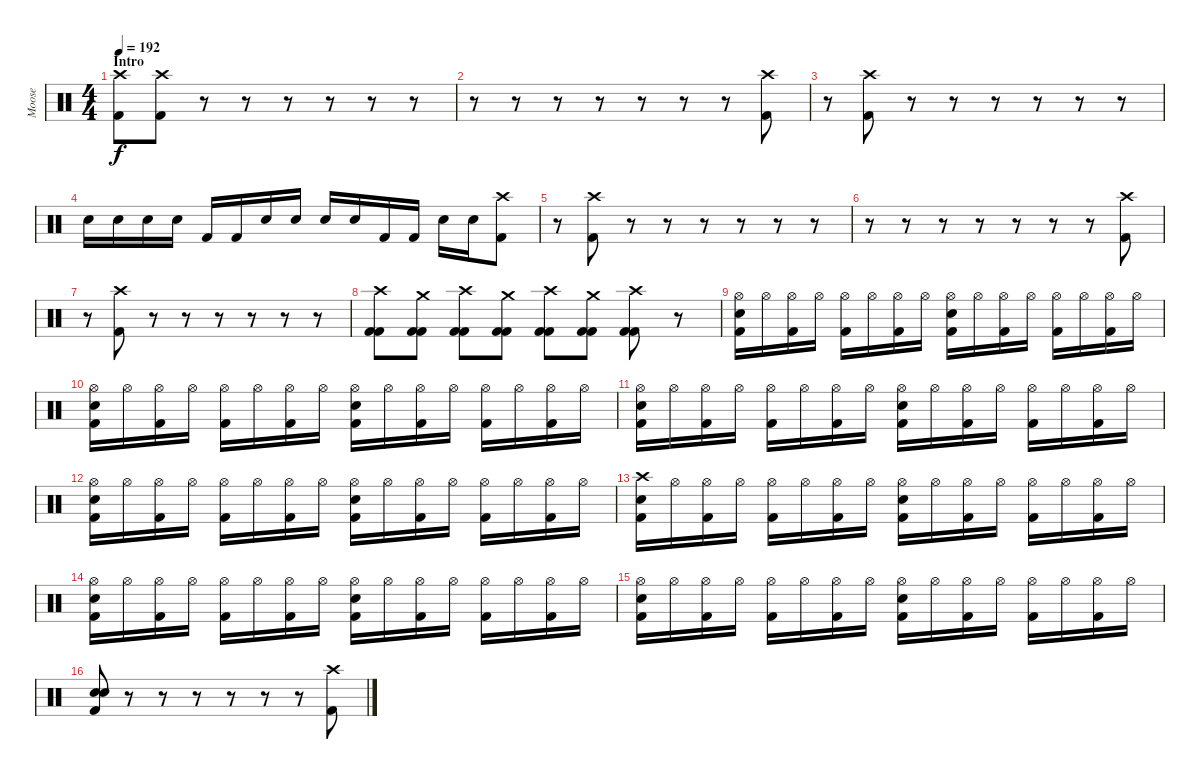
\track ("Moose" "Moose") {instrument percussion}
\staff {score}
\articulation defaults
\ts (4 4)
\section ("" "Intro")
\tempo 192
\clef neutral
\ks c
("Crash high (hit)" "Kick (hit) 2").8{dy f} ("Crash high (hit)" "Kick (hit) 2").8 r.8 r.8 r.8 r.8 r.8 r.8 |
r.8 r.8 r.8 r.8 r.8 r.8 r.8 ("Crash high (hit)" "Kick (hit) 2").8 |
r.8 ("Crash high (hit)" "Kick (hit) 2").8 r.8 r.8 r.8 r.8 r.8 r.8 |
"Electric Snare (hit)".16 "Electric Snare (hit)".16 "Electric Snare (hit)".16 "Electric Snare (hit)".16 "Kick (hit) 2".16 "Kick (hit) 2".16 "Electric Snare (hit)".16 "Electric Snare (hit)".16 "Electric Snare (hit)".16 "Electric Snare (hit)".16 "Kick (hit) 2".16 "Kick (hit) 2".16 "Electric Snare (hit)".16 "Electric Snare (hit)".16 ("Crash high (hit)" "Kick (hit) 2").8 |
r.8 ("Crash high (hit)" "Kick (hit) 2").8 r.8 r.8 r.8 r.8 r.8 r.8 |
r.8 r.8 r.8 r.8 r.8 r.8 r.8 ("Crash high (hit)" "Kick (hit) 2").8 |
r.8 ("Crash high (hit)" "Kick (hit) 2").8 r.8 r.8 r.8 r.8 r.8 r.8 |
("Crash high (hit)" "Kick (hit) 2" "Kick (hit) 2").8 ("Crash medium (hit)" "Kick (hit) 2" "Kick (hit) 2").8 ("Crash high (hit)" "Kick (hit) 2" "Kick (hit) 2").8 ("Crash medium (hit)" "Kick (hit) 2" "Kick (hit) 2").8 ("Crash high (hit)" "Kick (hit) 2" "Kick (hit) 2").8 ("Crash medium (hit)" "Kick (hit) 2" "Kick (hit) 2").8 ("Crash high (hit)" "Kick (hit) 2" "Kick (hit) 2").8 r.8 |
("Hi-Hat (open)" "Electric Snare (hit)" "Kick (hit) 2").16 "Hi-Hat (open)".16 ("Hi-Hat (open)" "Kick (hit) 2").16 "Hi-Hat (open)".16 ("Hi-Hat (open)" "Kick (hit) 2").16 "Hi-Hat (open)".16 ("Hi-Hat (open)" "Kick (hit) 2").16 "Hi-Hat (open)".16 ("Hi-Hat (open)" "Electric Snare (hit)" "Kick (hit) 2").16 "Hi-Hat (open)".16 ("Hi-Hat (open)" "Kick (hit) 2").16 "Hi-Hat (open)".16 ("Hi-Hat (open)" "Kick (hit) 2").16 "Hi-Hat (open)".16 ("Hi-Hat (open)" "Kick (hit) 2").16 "Hi-Hat (open)".16 |
("Hi-Hat (open)" "Electric Snare (hit)" "Kick (hit) 2").16 "Hi-Hat (open)".16 ("Hi-Hat (open)" "Kick (hit) 2").16 "Hi-Hat (open)".16 ("Hi-Hat (open)" "Kick (hit) 2").16 "Hi-Hat (open)".16 ("Hi-Hat (open)" "Kick (hit) 2").16 "Hi-Hat (open)".16 ("Hi-Hat (open)" "Electric Snare (hit)" "Kick (hit) 2").16 "Hi-Hat (open)".16 ("Hi-Hat (open)" "Kick (hit) 2").16 "Hi-Hat (open)".16 ("Hi-Hat (open)" "Kick (hit) 2").16 "Hi-Hat (open)".16 ("Hi-Hat (open)" "Kick (hit) 2").16 "Hi-Hat (open)".16 |
("Hi-Hat (open)" "Electric Snare (hit)" "Kick (hit) 2").16 "Hi-Hat (open)".16 ("Hi-Hat (open)" "Kick (hit) 2").16 "Hi-Hat (open)".16 ("Hi-Hat (open)" "Kick (hit) 2").16 "Hi-Hat (open)".16 ("Hi-Hat (open)" "Kick (hit) 2").16 "Hi-Hat (open)".16 ("Hi-Hat (open)" "Electric Snare (hit)" "Kick (hit) 2").16 "Hi-Hat (open)".16 ("Hi-Hat (open)" "Kick (hit) 2").16 "Hi-Hat (open)".16 ("Hi-Hat (open)" "Kick (hit) 2").16 "Hi-Hat (open)".16 ("Hi-Hat (open)" "Kick (hit) 2").16 "Hi-Hat (open)".16 |
("Hi-Hat (open)" "Electric Snare (hit)" "Kick (hit) 2").16 "Hi-Hat (open)".16 ("Hi-Hat (open)" "Kick (hit) 2").16 "Hi-Hat (open)".16 ("Hi-Hat (open)" "Kick (hit) 2").16 "Hi-Hat (open)".16 ("Hi-Hat (open)" "Kick (hit) 2").16 "Hi-Hat (open)".16 ("Hi-Hat (open)" "Electric Snare (hit)" "Kick (hit) 2").16 "Hi-Hat (open)".16 ("Hi-Hat (open)" "Kick (hit) 2").16 "Hi-Hat (open)".16 ("Hi-Hat (open)" "Kick (hit) 2").16 "Hi-Hat (open)".16 ("Hi-Hat (open)" "Kick (hit) 2").16 "Hi-Hat (open)".16 |
("Crash high (hit)" "Electric Snare (hit)" "Kick (hit) 2").16 "Hi-Hat (open)".16 ("Hi-Hat (open)" "Kick (hit) 2").16 "Hi-Hat (open)".16 ("Hi-Hat (open)" "Kick (hit) 2").16 "Hi-Hat (open)".16 ("Hi-Hat (open)" "Kick (hit) 2").16 "Hi-Hat (open)".16 ("Hi-Hat (open)" "Electric Snare (hit)" "Kick (hit) 2").16 "Hi-Hat (open)".16 ("Hi-Hat (open)" "Kick (hit) 2").16 "Hi-Hat (open)".16 ("Hi-Hat (open)" "Kick (hit) 2").16 "Hi-Hat (open)".16 ("Hi-Hat (open)" "Kick (hit) 2").16 "Hi-Hat (open)".16 |
("Hi-Hat (open)" "Electric Snare (hit)" "Kick (hit) 2").16 "Hi-Hat (open)".16 ("Hi-Hat (open)" "Kick (hit) 2").16 "Hi-Hat (open)".16 ("Hi-Hat (open)" "Kick (hit) 2").16 "Hi-Hat (open)".16 ("Hi-Hat (open)" "Kick (hit) 2").16 "Hi-Hat (open)".16 ("Hi-Hat (open)" "Electric Snare (hit)" "Kick (hit) 2").16 "Hi-Hat (open)".16 ("Hi-Hat (open)" "Kick (hit) 2").16 "Hi-Hat (open)".16 ("Hi-Hat (open)" "Kick (hit) 2").16 "Hi-Hat (open)".16 ("Hi-Hat (open)" "Kick (hit) 2").16 "Hi-Hat (open)".16 |
("Hi-Hat (open)" "Electric Snare (hit)" "Kick (hit) 2").16 "Hi-Hat (open)".16 ("Hi-Hat (open)" "Kick (hit) 2").16 "Hi-Hat (open)".16 ("Hi-Hat (open)" "Kick (hit) 2").16 "Hi-Hat (open)".16 ("Hi-Hat (open)" "Kick (hit) 2").16 "Hi-Hat (open)".16 ("Hi-Hat (open)" "Electric Snare (hit)" "Kick (hit) 2").16 "Hi-Hat (open)".16 ("Hi-Hat (open)" "Kick (hit) 2").16 "Hi-Hat (open)".16 ("Hi-Hat (open)" "Kick (hit) 2").16 "Hi-Hat (open)".16 ("Hi-Hat (open)" "Kick (hit) 2").16 "Hi-Hat (open)".16 |
("Electric Snare (hit)" "Electric Snare (hit)" "Kick (hit) 2").8 r.8 r.8 r.8 r.8 r.8 r.8 ("Crash high (hit)" "Kick (hit) 2").8
